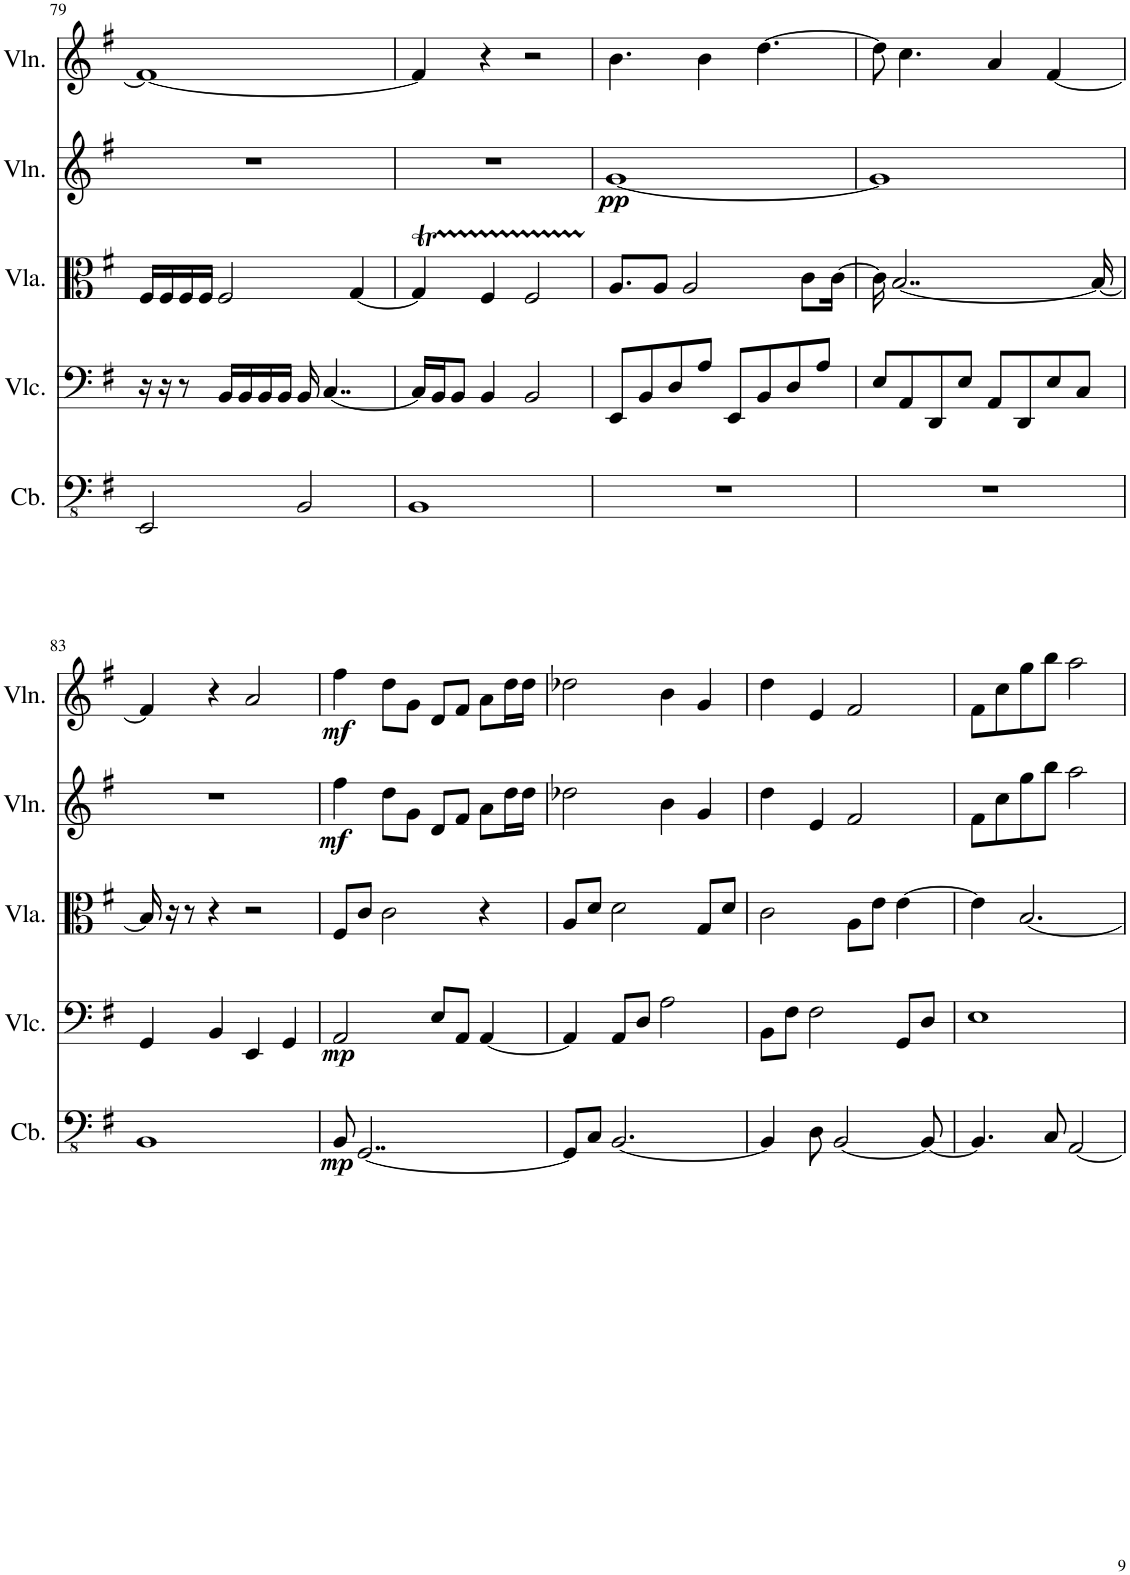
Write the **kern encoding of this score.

**kern	**dynam	**kern	**dynam	**kern	**kern	**dynam	**kern	**dynam
*part5	*part5	*part4	*part4	*part3	*part2	*part2	*part1	*part1
*staff5	*staff5	*staff4	*staff4	*staff3	*staff2	*staff2	*staff1	*staff1
*I"Contrabass	*	*I"Violoncello	*	*I"Viola	*I"Violin	*	*I"Violin	*
*I'Cb.	*	*I'Vlc.	*	*I'Vla.	*I'Vln.	*	*I'Vln.	*
!!LO:PB:g=z
*clefFv4	*	*clefF4	*	*clefC3	*clefG2	*	*clefG2	*
*Trd7c12	*	*	*	*	*	*	*	*
*k[f#]	*	*k[f#]	*	*k[f#]	*k[f#]	*	*k[f#]	*
*M4/4	*	*M4/4	*	*M4/4	*M4/4	*	*M4/4	*
=79	=79	=79	=79	=79	=79	=79	=79	=79
2EEE/	.	16r	.	16F#/LL	1r	.	1f#_	.
.	.	16r	.	16F#/	.	.	.	.
.	.	8r	.	16F#/	.	.	.	.
.	.	.	.	16F#/JJ	.	.	.	.
.	.	16BB/LL	.	2F#/	.	.	.	.
.	.	16BB/	.	.	.	.	.	.
.	.	16BB/	.	.	.	.	.	.
.	.	16BB/JJ	.	.	.	.	.	.
2BBB/	.	16BB/	.	.	.	.	.	.
.	.	[4..C/	.	.	.	.	.	.
.	.	.	.	[4G/	.	.	.	.
=80	=80	=80	=80	=80	=80	=80	=80	=80
1BBB	.	16C/LL]	.	4GT/]	1r	.	4f#/]	.
.	.	16BB/J	.	.	.	.	.	.
.	.	8BB/J	.	.	.	.	.	.
.	.	4BB/	.	4F#/	.	.	4r	.
.	.	2BB/	.	2F#TTT/	.	.	2r	.
=81	=81	=81	=81	=81	=81	=81	=81	=81
!	!	!	!	!	!	!LO:DY:b	!	!
1r	.	8EE/L	.	8.A/L	[1g	pp	4.b\	.
.	.	8BB/	.	.	.	.	.	.
.	.	.	.	8A/J	.	.	.	.
.	.	8D/	.	.	.	.	.	.
.	.	.	.	2A/	.	.	.	.
.	.	8A/J	.	.	.	.	4b\	.
.	.	8EE/L	.	.	.	.	.	.
.	.	8BB/	.	.	.	.	[4.dd\	.
.	.	8D/	.	.	.	.	.	.
.	.	.	.	8c\L	.	.	.	.
.	.	8A/J	.	.	.	.	.	.
.	.	.	.	[16c\Jk	.	.	.	.
=82	=82	=82	=82	=82	=82	=82	=82	=82
1r	.	8E/L	.	16c\]	1g]	.	8dd\]	.
.	.	.	.	[2..B/	.	.	.	.
.	.	8AA/	.	.	.	.	4.cc\	.
.	.	8DD/	.	.	.	.	.	.
.	.	8E/J	.	.	.	.	.	.
.	.	8AA/L	.	.	.	.	4a/	.
.	.	8DD/	.	.	.	.	.	.
.	.	8E/	.	.	.	.	[4f#/	.
.	.	8C/J	.	.	.	.	.	.
.	.	.	.	16B/_	.	.	.	.
!!LO:LB:g=z
=83	=83	=83	=83	=83	=83	=83	=83	=83
1BBB	.	4GG/	.	16B/]	1r	.	4f#/]	.
.	.	.	.	16r	.	.	.	.
.	.	.	.	8r	.	.	.	.
.	.	4BB/	.	4r	.	.	4r	.
.	.	4EE/	.	2r	.	.	2a/	.
.	.	4GG/	.	.	.	.	.	.
=84	=84	=84	=84	=84	=84	=84	=84	=84
!	!LO:DY:b	!	!LO:DY:b	!	!	!LO:DY:b	!	!LO:DY:b
8BBB/	mp	2AA/	mp	8F#/L	4ff#\	mf	4ff#\	mf
[2..GGG/	.	.	.	8c/J	.	.	.	.
.	.	.	.	2c\	8dd\L	.	8dd\L	.
.	.	.	.	.	8g\J	.	8g\J	.
.	.	8E/L	.	.	8d/L	.	8d/L	.
.	.	8AA/J	.	.	8f#/J	.	8f#/J	.
.	.	[4AA/	.	4r	8a\L	.	8a\L	.
.	.	.	.	.	16dd\L	.	16dd\L	.
.	.	.	.	.	16dd\JJ	.	16dd\JJ	.
=85	=85	=85	=85	=85	=85	=85	=85	=85
8GGG/L]	.	4AA/]	.	8A/L	2dd-X\	.	2dd-X\	.
8CC/J	.	.	.	8d/J	.	.	.	.
[2.BBB/	.	8AA/L	.	2d\	.	.	.	.
.	.	8D/J	.	.	.	.	.	.
.	.	2A\	.	.	4b\	.	4b\	.
.	.	.	.	8G/L	4g/	.	4g/	.
.	.	.	.	8d/J	.	.	.	.
=86	=86	=86	=86	=86	=86	=86	=86	=86
4BBB/]	.	8BB\L	.	2c\	4dd\	.	4dd\	.
.	.	8F#\J	.	.	.	.	.	.
8DD\	.	2F#\	.	.	4e/	.	4e/	.
[2BBB/	.	.	.	.	.	.	.	.
.	.	.	.	8A\L	2f#/	.	2f#/	.
.	.	.	.	8e\J	.	.	.	.
.	.	8GG/L	.	[4e\	.	.	.	.
8BBB/_	.	8D/J	.	.	.	.	.	.
=87	=87	=87	=87	=87	=87	=87	=87	=87
4.BBB/]	.	1E	.	4e\]	8f#\L	.	8f#\L	.
.	.	.	.	.	8cc\	.	8cc\	.
.	.	.	.	[2.B/	8gg\	.	8gg\	.
8CC/	.	.	.	.	8bb\J	.	8bb\J	.
[2AAA/	.	.	.	.	2aa\	.	2aa\	.
=	=	=	=	=	=	=	=	=
*-	*-	*-	*-	*-	*-	*-	*-	*-
